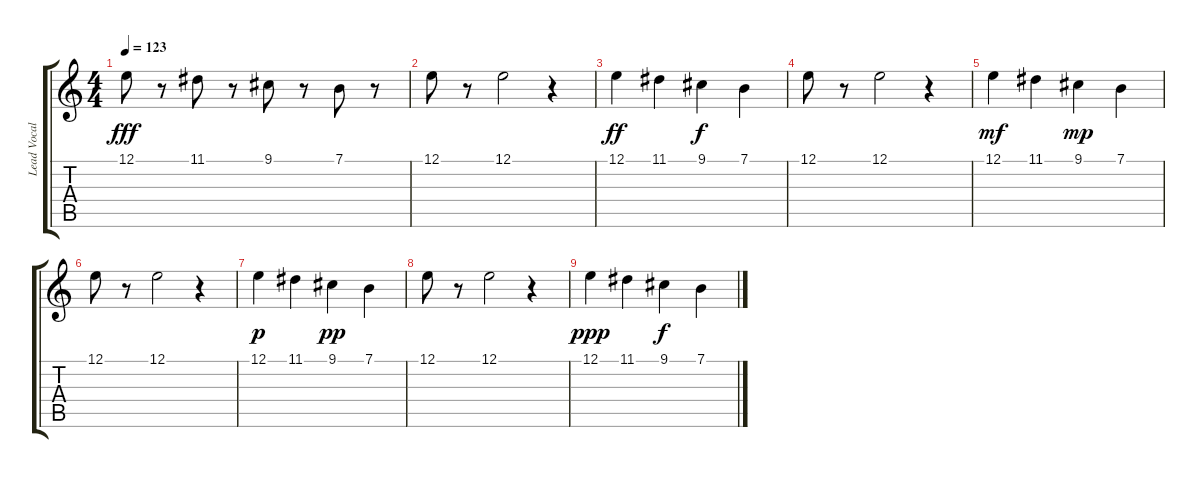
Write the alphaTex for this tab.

\track ("Lead Vocals" "Lead Vocal") {instrument accordion}
\staff {score tabs}
\tuning (E4 B3 G3 D3 A2 E2) {hide}
\ts (4 4)
\tempo 123
\clef g2
\ks c
12.1.8{dy fff} r.8 11.1.8 r.8 9.1.8 r.8 7.1.8 r.8 |
12.1.8 r.8 12.1.2 r.4 |
12.1.4{dy ff} 11.1.4 9.1.4{dy f} 7.1.4 |
12.1.8 r.8 12.1.2 r.4 |
12.1.4{dy mf} 11.1.4 9.1.4{dy mp} 7.1.4 |
12.1.8 r.8 12.1.2 r.4 |
12.1.4{dy p} 11.1.4 9.1.4{dy pp} 7.1.4 |
12.1.8 r.8 12.1.2 r.4 |
12.1.4{dy ppp} 11.1.4 9.1.4{dy f} 7.1.4
